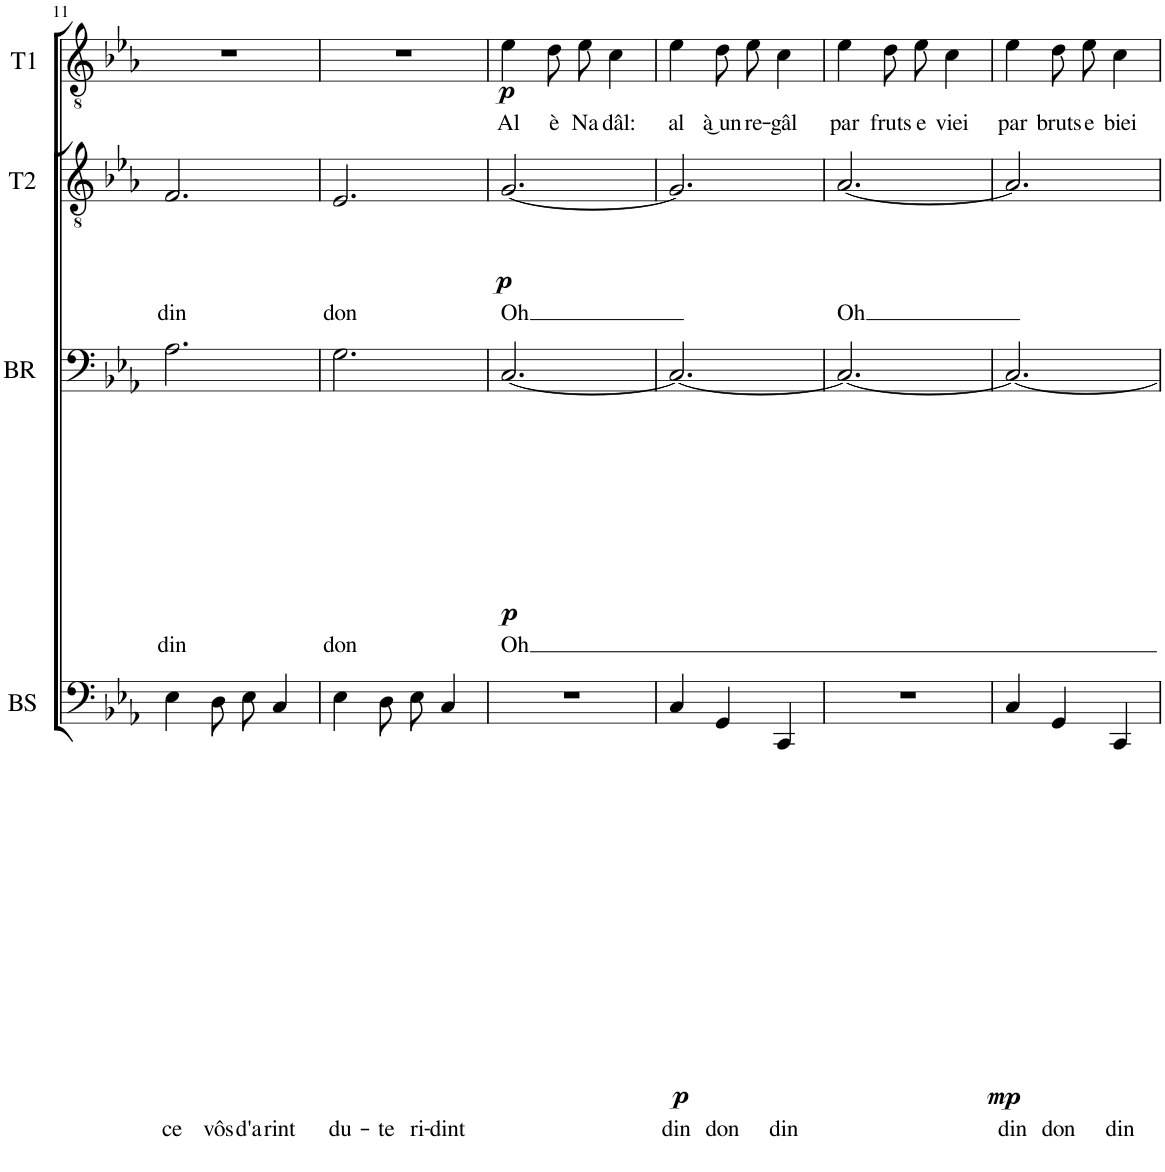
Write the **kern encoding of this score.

**kern	**text	**dynam	**kern	**text	**dynam	**kern	**text	**dynam	**kern	**text	**dynam
*part4	*part4	*part4	*part3	*part3	*part3	*part2	*part2	*part2	*part1	*part1	*part1
*staff4	*staff4	*staff4	*staff3	*staff3	*staff3	*staff2	*staff2	*staff2	*staff1	*staff1	*staff1
*I"BS	*	*	*I"BR	*	*	*I"T2	*	*	*I"T1	*	*
*I'BS	*	*	*I'BR	*	*	*I'T2	*	*	*I'T1	*	*
!!LO:PB:g=z
*clefF4	*	*	*clefF4	*	*	*clefGv2	*	*	*clefGv2	*	*
*Trd7c12	*	*	*	*	*	*	*	*	*	*	*
*k[b-e-a-]	*	*	*k[b-e-a-]	*	*	*k[b-e-a-]	*	*	*k[b-e-a-]	*	*
*M3/4	*	*	*M3/4	*	*	*M3/4	*	*	*M3/4	*	*
=11	=11	=11	=11	=11	=11	=11	=11	=11	=11	=11	=11
!	!LO:LY:b	!	!	!LO:LY:b	!	!	!LO:LY:b	!	!	!	!
4E-\	ce	.	2.A-\	din	.	2.F/	din	.	2.r	.	.
!	!LO:LY:b	!	!	!	!	!	!	!	!	!	!
8D\L	vôs	.	.	.	.	.	.	.	.	.	.
!	!LO:LY:b	!	!	!	!	!	!	!	!	!	!
8E-\J	d'a-	.	.	.	.	.	.	.	.	.	.
!	!LO:LY:b	!	!	!	!	!	!	!	!	!	!
4C/	-rint	.	.	.	.	.	.	.	.	.	.
=12	=12	=12	=12	=12	=12	=12	=12	=12	=12	=12	=12
!	!LO:LY:b	!	!	!LO:LY:b	!	!	!LO:LY:b	!	!	!	!
4E-\	du-	.	2.G\	don	.	2.E-/	don	.	2.r	.	.
!	!LO:LY:b	!	!	!	!	!	!	!	!	!	!
8D\L	-te	.	.	.	.	.	.	.	.	.	.
!	!LO:LY:b	!	!	!	!	!	!	!	!	!	!
8E-\J	ri-	.	.	.	.	.	.	.	.	.	.
!	!LO:LY:b	!	!	!	!	!	!	!	!	!	!
4C/	-dint	.	.	.	.	.	.	.	.	.	.
=13	=13	=13	=13	=13	=13	=13	=13	=13	=13	=13	=13
!	!	!	!	!LO:LY:b	!LO:DY:b	!	!LO:LY:b	!LO:DY:b	!	!LO:LY:b	!LO:DY:b
2.r	.	.	[2.C/	Oh	p	[2.G/	Oh	p	4e-\	Al	p
!	!	!	!	!	!	!	!	!	!	!LO:LY:b	!
.	.	.	.	.	.	.	.	.	8d\L	è	.
!	!	!	!	!	!	!	!	!	!	!LO:LY:b	!
.	.	.	.	.	.	.	.	.	8e-\J	Na-	.
!	!	!	!	!	!	!	!	!	!	!LO:LY:b	!
.	.	.	.	.	.	.	.	.	4c\	-dâl:	.
=14	=14	=14	=14	=14	=14	=14	=14	=14	=14	=14	=14
!	!LO:LY:b	!LO:DY:b	!	!	!	!	!	!	!	!LO:LY:b	!
4C/	din	p	2.C/_	.	.	2.G/]	.	.	4e-\	al	.
!	!LO:LY:b	!	!	!	!	!	!	!	!	!LO:LY:b	!
4GG/	don	.	.	.	.	.	.	.	8d\L	à͜ un	.
!	!	!	!	!	!	!	!	!	!	!LO:LY:b	!
.	.	.	.	.	.	.	.	.	8e-\J	re-	.
!	!LO:LY:b	!	!	!	!	!	!	!	!	!LO:LY:b	!
4CC/	din	.	.	.	.	.	.	.	4c\	-gâl	.
=15	=15	=15	=15	=15	=15	=15	=15	=15	=15	=15	=15
!	!	!	!	!	!	!	!LO:LY:b	!	!	!LO:LY:b	!
2.r	.	.	2.C/_	.	.	[2.A-/	Oh	.	4e-\	par	.
!	!	!	!	!	!	!	!	!	!	!LO:LY:b	!
.	.	.	.	.	.	.	.	.	8d\L	fruts	.
!	!	!	!	!	!	!	!	!	!	!LO:LY:b	!
.	.	.	.	.	.	.	.	.	8e-\J	e	.
!	!	!	!	!	!	!	!	!	!	!LO:LY:b	!
.	.	.	.	.	.	.	.	.	4c\	viei	.
=16	=16	=16	=16	=16	=16	=16	=16	=16	=16	=16	=16
!	!LO:LY:b	!LO:DY:b	!	!	!	!	!	!	!	!LO:LY:b	!
4C/	din	mp	2.C/_	.	.	2.A-/]	.	.	4e-\	par	.
!	!LO:LY:b	!	!	!	!	!	!	!	!	!LO:LY:b	!
4GG/	don	.	.	.	.	.	.	.	8d\L	bruts	.
!	!	!	!	!	!	!	!	!	!	!LO:LY:b	!
.	.	.	.	.	.	.	.	.	8e-\J	e	.
!	!LO:LY:b	!	!	!	!	!	!	!	!	!LO:LY:b	!
4CC/	din	.	.	.	.	.	.	.	4c\	biei	.
=	=	=	=	=	=	=	=	=	=	=	=
*-	*-	*-	*-	*-	*-	*-	*-	*-	*-	*-	*-
